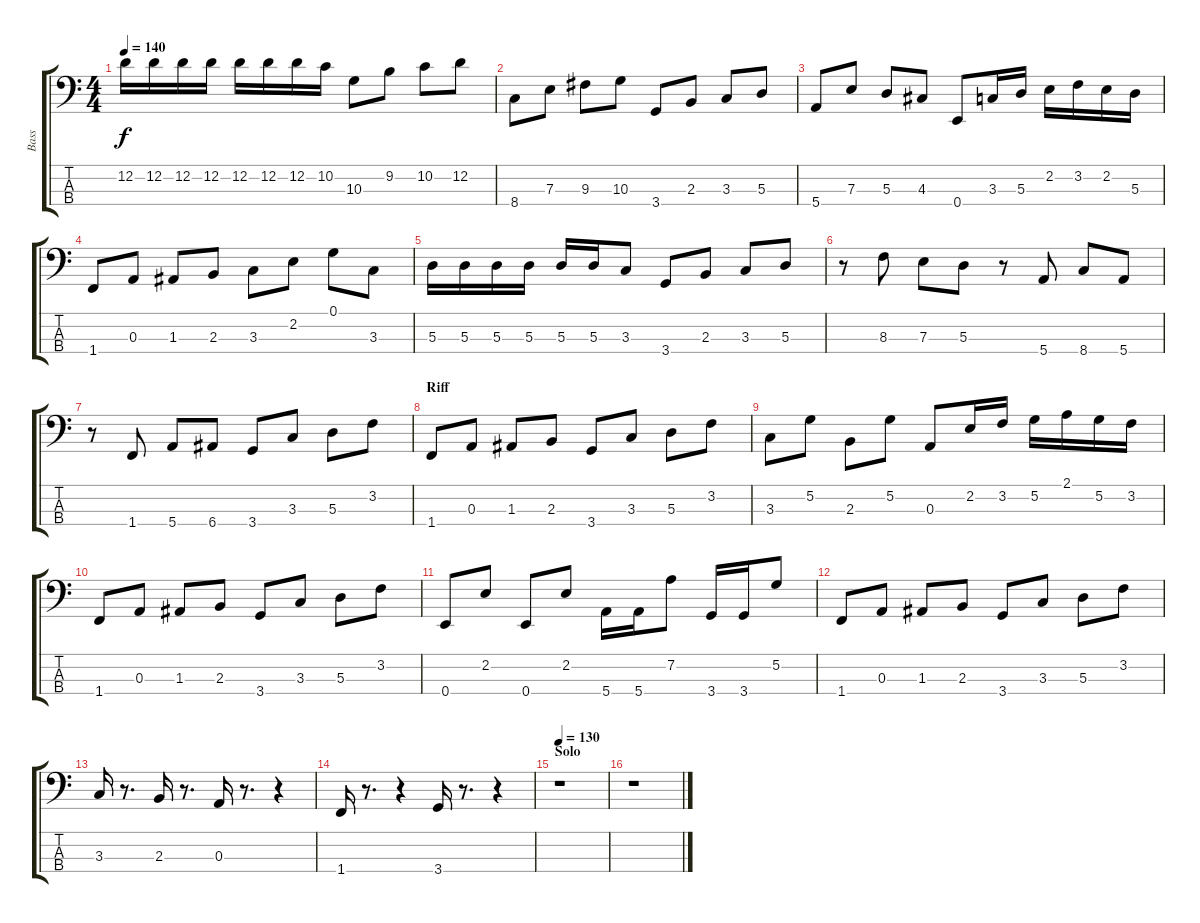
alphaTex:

\track ("Bass" "Bass") {instrument acousticbass}
\staff {score tabs}
\tuning (G2 D2 A1 E1) {hide}
\ts (4 4)
\tempo 140
\clef f4
\ks c
12.2.16{dy f} 12.2.16 12.2.16 12.2.16 12.2.16 12.2.16 12.2.16 10.2.16 10.3.8 9.2.8 10.2.8 12.2.8 |
8.4.8 7.3.8 9.3.8 10.3.8 3.4.8 2.3.8 3.3.8 5.3.8 |
5.4.8 7.3.8 5.3.8 4.3.8 0.4.8 3.3.16 5.3.16 2.2.16 3.2.16 2.2.16 5.3.16 |
1.4.8 0.3.8 1.3.8 2.3.8 3.3.8 2.2.8 0.1.8 3.3.8 |
5.3.16 5.3.16 5.3.16 5.3.16 5.3.16 5.3.16 3.3.8 3.4.8 2.3.8 3.3.8 5.3.8 |
r.8 8.3.8 7.3.8 5.3.8 r.8 5.4.8 8.4.8 5.4.8 |
r.8 1.4.8 5.4.8 6.4.8 3.4.8 3.3.8 5.3.8 3.2.8 |
\section ("" "Riff")
1.4.8 0.3.8 1.3.8 2.3.8 3.4.8 3.3.8 5.3.8 3.2.8 |
3.3.8 5.2.8 2.3.8 5.2.8 0.3.8 2.2.16 3.2.16 5.2.16 2.1.16 5.2.16 3.2.16 |
1.4.8 0.3.8 1.3.8 2.3.8 3.4.8 3.3.8 5.3.8 3.2.8 |
0.4.8 2.2.8 0.4.8 2.2.8 5.4.16 5.4.16 7.2.8 3.4.16 3.4.16 5.2.8 |
1.4.8 0.3.8 1.3.8 2.3.8 3.4.8 3.3.8 5.3.8 3.2.8 |
3.3.16 r.8{d} 2.3.16 r.8{d} 0.3.16 r.8{d} r.4 |
1.4.16 r.8{d} r.4 3.4.16 r.8{d} r.4 |
\section ("" "Solo")
\tempo 130
r.1 |
r.1
